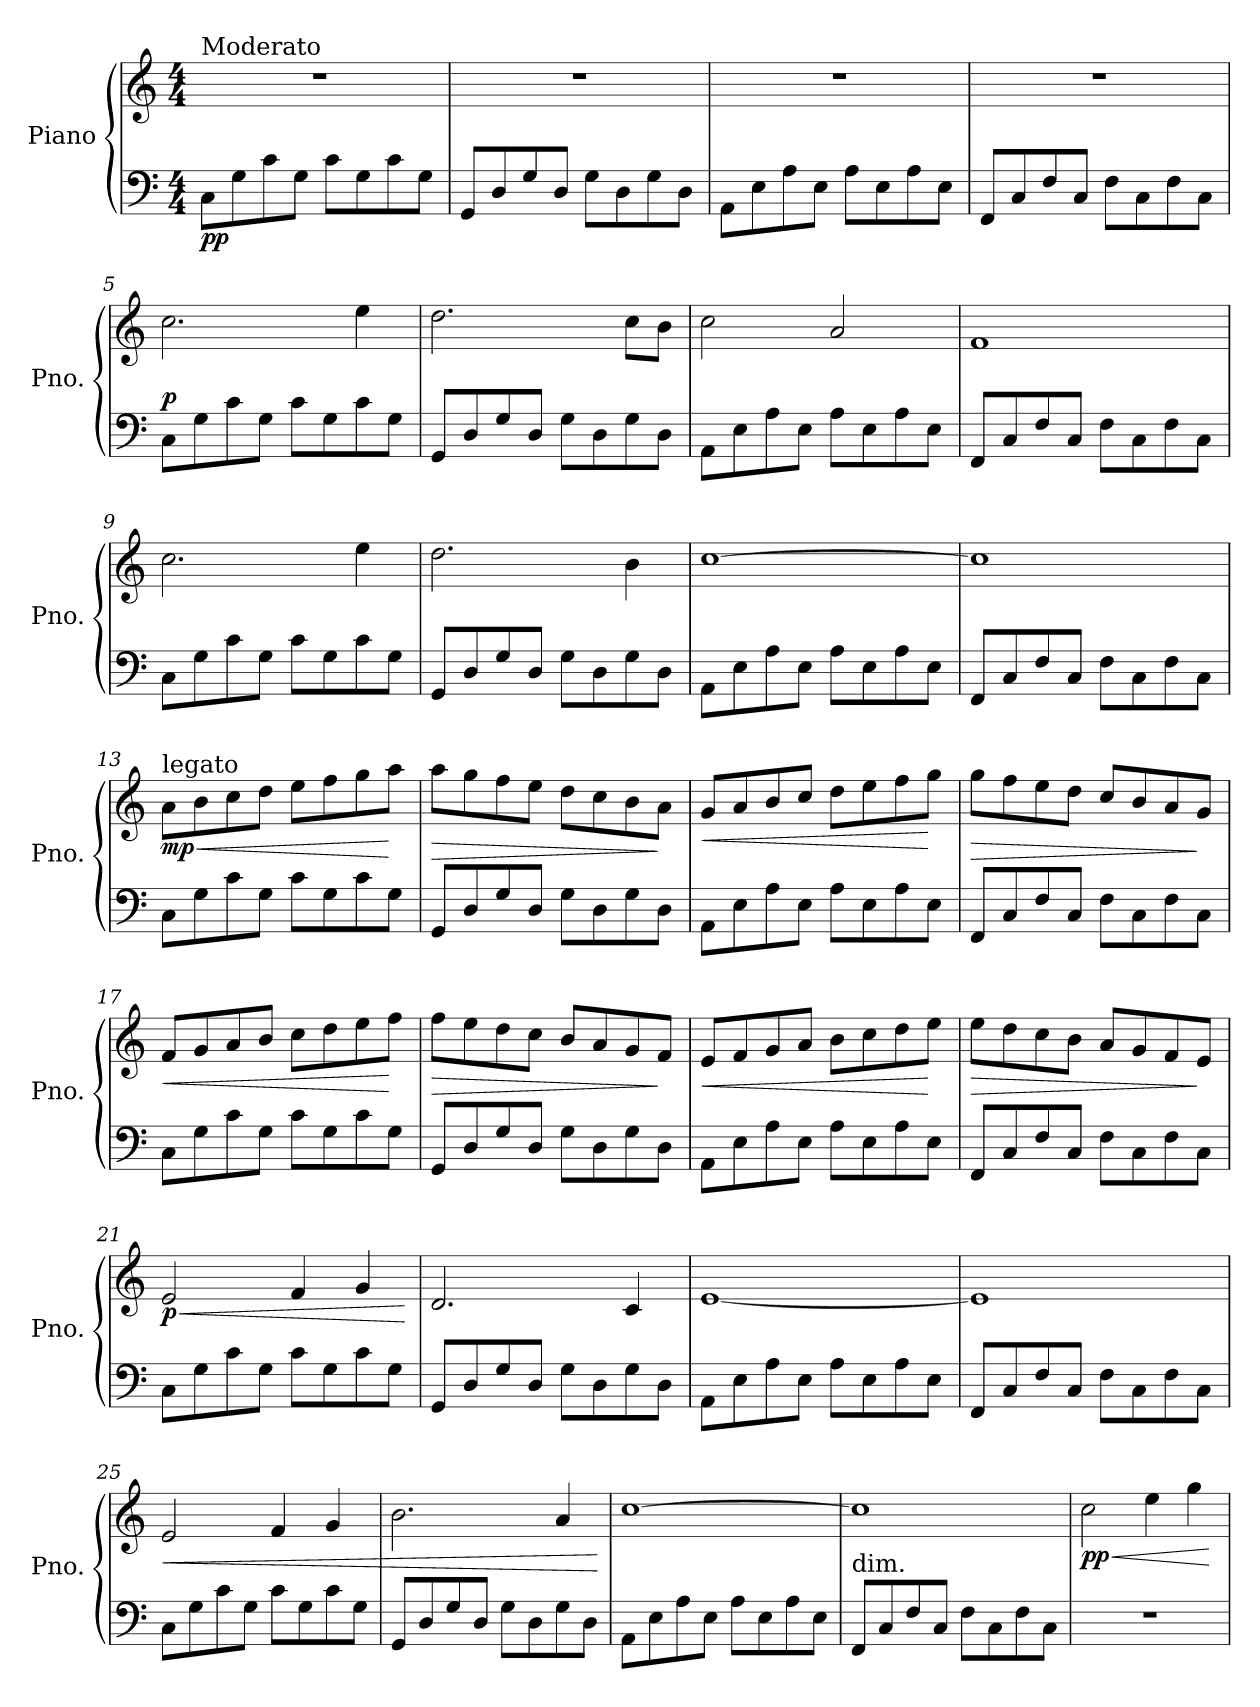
**kern	**kern	**dynam
*part1	*part1	*part1
*staff2	*staff1	*staff1/2
*I"Piano	*	*
*I'Pno.	*	*
*clefF4	*clefG2	*
*k[]	*k[]	*
*M4/4	*M4/4	*
=1	=1	=1
!	!LO:TX:a:t=Moderato	!
!	!	!LO:DY:b=2
8C\L	1r	pp
8G\	.	.
8c\	.	.
8G\J	.	.
8c\L	.	.
8G\	.	.
8c\	.	.
8G\J	.	.
=2	=2	=2
8GG/L	1r	.
8D/	.	.
8G/	.	.
8D/J	.	.
8G\L	.	.
8D\	.	.
8G\	.	.
8D\J	.	.
=3	=3	=3
8AA\L	1r	.
8E\	.	.
8A\	.	.
8E\J	.	.
8A\L	.	.
8E\	.	.
8A\	.	.
8E\J	.	.
=4	=4	=4
8FF/L	1r	.
8C/	.	.
8F/	.	.
8C/J	.	.
8F\L	.	.
8C\	.	.
8F\	.	.
8C\J	.	.
=5	=5	=5
!	!	!LO:DY:a=2
8C\L	2.cc\	p
8G\	.	.
8c\	.	.
8G\J	.	.
8c\L	.	.
8G\	.	.
8c\	4ee\	.
8G\J	.	.
!!LO:LB:g=z
=6	=6	=6
8GG/L	2.dd\	.
8D/	.	.
8G/	.	.
8D/J	.	.
8G\L	.	.
8D\	.	.
8G\	8cc\L	.
8D\J	8b\J	.
=7	=7	=7
8AA\L	2cc\	.
8E\	.	.
8A\	.	.
8E\J	.	.
8A\L	2a/	.
8E\	.	.
8A\	.	.
8E\J	.	.
=8	=8	=8
8FF/L	1f	.
8C/	.	.
8F/	.	.
8C/J	.	.
8F\L	.	.
8C\	.	.
8F\	.	.
8C\J	.	.
=9	=9	=9
8C\L	2.cc\	.
8G\	.	.
8c\	.	.
8G\J	.	.
8c\L	.	.
8G\	.	.
8c\	4ee\	.
8G\J	.	.
=10	=10	=10
8GG/L	2.dd\	.
8D/	.	.
8G/	.	.
8D/J	.	.
8G\L	.	.
8D\	.	.
8G\	4b\	.
8D\J	.	.
!!LO:LB:g=z
=11	=11	=11
8AA\L	[1cc	.
8E\	.	.
8A\	.	.
8E\J	.	.
8A\L	.	.
8E\	.	.
8A\	.	.
8E\J	.	.
=12	=12	=12
8FF/L	1cc]	.
8C/	.	.
8F/	.	.
8C/J	.	.
8F\L	.	.
8C\	.	.
8F\	.	.
8C\J	.	.
=13	=13	=13
!	!LO:TX:a:t=legato	!
!	!	!LO:HP:b
!	!	!LO:DY:n=1:b
8C\L	8a\L	< mp
8G\	8b\	.
8c\	8cc\	.
8G\J	8dd\J	.
8c\L	8ee\L	.
8G\	8ff\	.
8c\	8gg\	.
8G\J	8aa\J	[
=14	=14	=14
!	!	!LO:HP:b
8GG/L	8aa\L	>
8D/	8gg\	.
8G/	8ff\	.
8D/J	8ee\J	.
8G\L	8dd\L	.
8D\	8cc\	.
8G\	8b\	.
8D\J	8a\J	]
=15	=15	=15
!	!	!LO:HP:b
8AA\L	8g/L	<
8E\	8a/	.
8A\	8b/	.
8E\J	8cc/J	.
8A\L	8dd\L	.
8E\	8ee\	.
8A\	8ff\	.
8E\J	8gg\J	[
!!LO:LB:g=z
=16	=16	=16
!	!	!LO:HP:b
8FF/L	8gg\L	>
8C/	8ff\	.
8F/	8ee\	.
8C/J	8dd\J	.
8F\L	8cc/L	.
8C\	8b/	.
8F\	8a/	.
8C\J	8g/J	]
=17	=17	=17
!	!	!LO:HP:b
8C\L	8f/L	<
8G\	8g/	.
8c\	8a/	.
8G\J	8b/J	.
8c\L	8cc\L	.
8G\	8dd\	.
8c\	8ee\	.
8G\J	8ff\J	[
=18	=18	=18
!	!	!LO:HP:b
8GG/L	8ff\L	>
8D/	8ee\	.
8G/	8dd\	.
8D/J	8cc\J	.
8G\L	8b/L	.
8D\	8a/	.
8G\	8g/	.
8D\J	8f/J	]
=19	=19	=19
!	!	!LO:HP:b
8AA\L	8e/L	<
8E\	8f/	.
8A\	8g/	.
8E\J	8a/J	.
8A\L	8b\L	.
8E\	8cc\	.
8A\	8dd\	.
8E\J	8ee\J	[
=20	=20	=20
!	!	!LO:HP:b
8FF/L	8ee\L	>
8C/	8dd\	.
8F/	8cc\	.
8C/J	8b\J	.
8F\L	8a/L	.
8C\	8g/	.
8F\	8f/	.
8C\J	8e/J	]
!!LO:LB:g=z
=21	=21	=21
!	!	!LO:HP:b
!	!	!LO:DY:n=1:b
8C\L	2e/	< p
8G\	.	.
8c\	.	.
8G\J	.	.
8c\L	4f/	.
8G\	.	.
8c\	4g/	.
8G\J	.	.
.	.	[
=22	=22	=22
8GG/L	2.d/	.
8D/	.	.
8G/	.	.
8D/J	.	.
8G\L	.	.
8D\	.	.
8G\	4c/	.
8D\J	.	.
=23	=23	=23
8AA\L	[1e	.
8E\	.	.
8A\	.	.
8E\J	.	.
8A\L	.	.
8E\	.	.
8A\	.	.
8E\J	.	.
=24	=24	=24
8FF/L	1e]	.
8C/	.	.
8F/	.	.
8C/J	.	.
8F\L	.	.
8C\	.	.
8F\	.	.
8C\J	.	.
=25	=25	=25
!	!	!LO:HP:b
8C\L	2e/	<
8G\	.	.
8c\	.	.
8G\J	.	.
8c\L	4f/	.
8G\	.	.
8c\	4g/	.
8G\J	.	.
!!LO:PB:g=z
=26	=26	=26
8GG/L	2.b\	.
8D/	.	.
8G/	.	.
8D/J	.	.
8G\L	.	.
8D\	.	.
8G\	4a/	.
8D\J	.	.
.	.	[
=27	=27	=27
8AA\L	[1cc	.
8E\	.	.
8A\	.	.
8E\J	.	.
8A\L	.	.
8E\	.	.
8A\	.	.
8E\J	.	.
=28	=28	=28
!LO:TX:a:t=dim.	!	!
8FF/L	1cc]	.
8C/	.	.
8F/	.	.
8C/J	.	.
8F\L	.	.
8C\	.	.
8F\	.	.
8C\J	.	.
=29	=29	=29
!	!	!LO:HP:b
!	!	!LO:DY:n=1:b
1r	2cc\	< pp
.	4ee\	.
.	4gg\	.
.	.	[
=	=	=
*-	*-	*-
